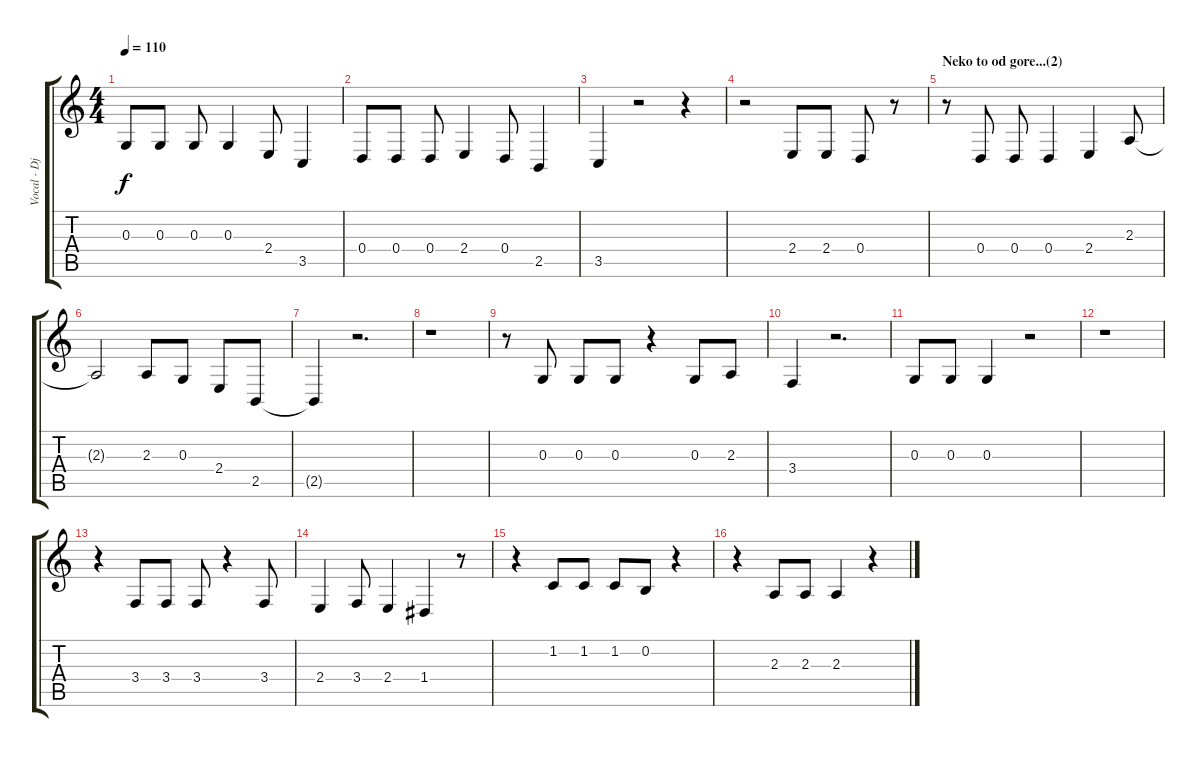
\track ("Vocal - Djordje Balasevic" "Vocal - Dj") {instrument trumpet}
\staff {score tabs}
\tuning (E4 B3 G3 D3 A2 E2) {hide}
\ts (4 4)
\tempo 110
\clef g2
\ks c
0.3.8{dy f} 0.3.8 0.3.8 0.3.4 2.4.8 3.5.4 |
0.4.8 0.4.8 0.4.8 2.4.4 0.4.8 2.5.4 |
3.5.4 r.2 r.4 |
r.2 2.4.8 2.4.8 0.4.8 r.8 |
\section ("" "Neko to od gore...(2)")
r.8 0.4.8 0.4.8 0.4.4 2.4.4 2.3.8 |
2.3{t}.2 2.3.8 0.3.8 2.4.8 2.5.8 |
2.5{t}.4 r.2{d} |
r.1 |
r.8 0.3.8 0.3.8 0.3.8 r.4 0.3.8 2.3.8 |
3.4.4 r.2{d} |
0.3.8 0.3.8 0.3.4 r.2 |
r.1 |
r.4 3.4.8 3.4.8 3.4.8 r.4 3.4.8 |
2.4.4 3.4.8 2.4.4 1.4.4 r.8 |
r.4 1.2.8 1.2.8 1.2.8 0.2.8 r.4 |
r.4 2.3.8 2.3.8 2.3.4 r.4
